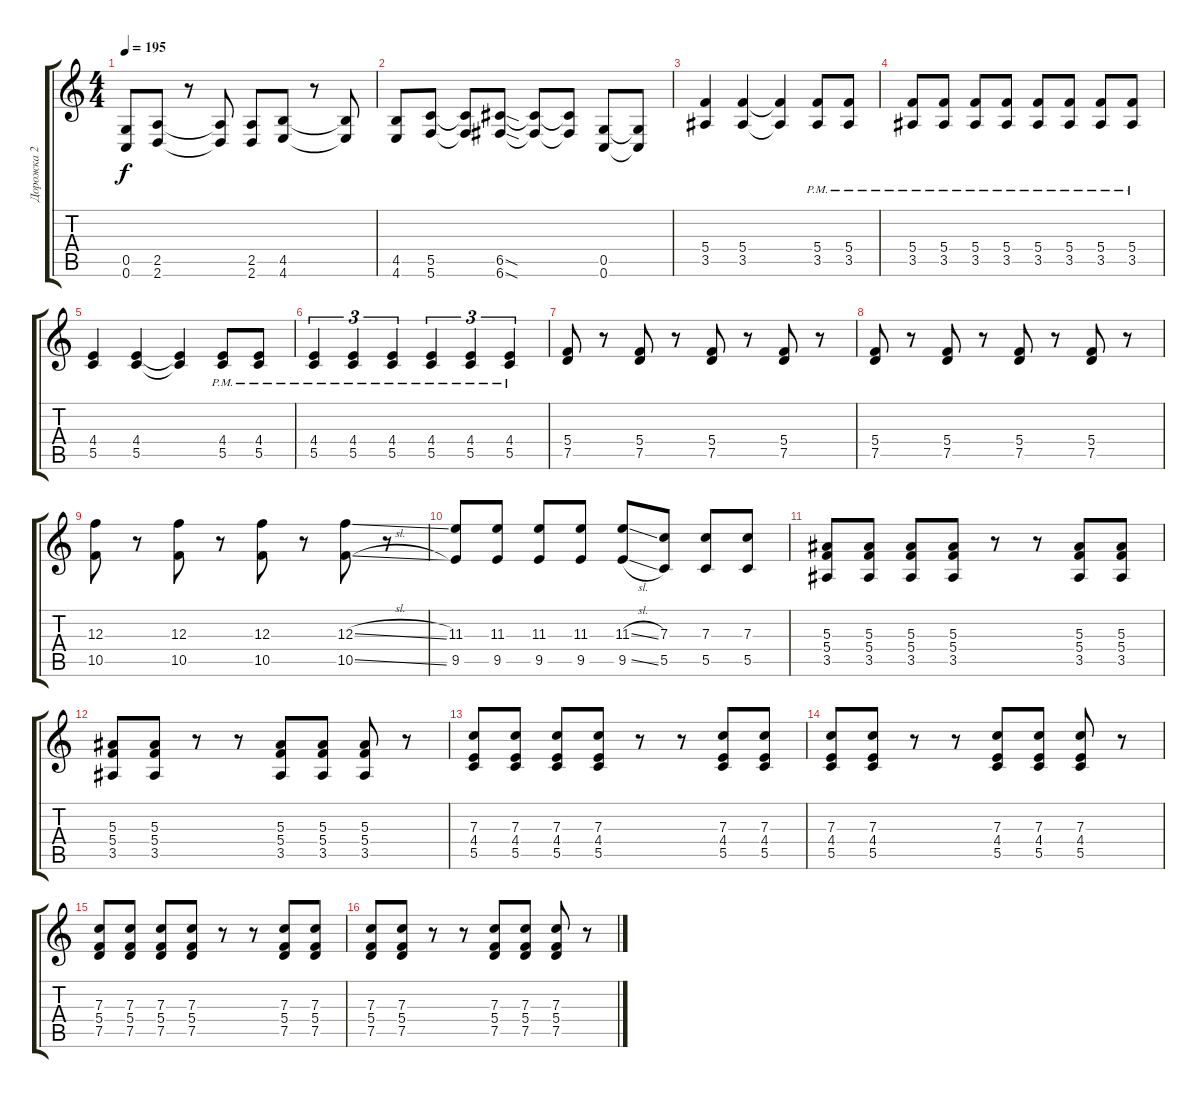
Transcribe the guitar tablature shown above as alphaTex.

\track ("Дорожка 2" "Дорожка 2") {instrument overdrivenguitar}
\staff {score tabs}
\tuning (D4 A3 F3 C3 G2 C2) {hide}
\ts (4 4)
\tempo 195
\clef g2
\ks c
(0.5 0.6).8{dy f} (2.5 2.6).8 r.8 (2.5{t} 2.6{t}).8 (2.5 2.6).8 (4.5 4.6).8 r.8 (4.5{t} 4.6{t}).8 |
(4.5 4.6).8 (5.5 5.6).8 (5.5{t} 5.6{t}).8 (6.5{sod} 6.6{sod}).8 (6.5{t} 6.6{t}).8 (6.5{t} 6.6{t}).8 (0.5 0.6).8 (0.5{t} 0.6{t}).8 |
(5.4 3.5).4 (5.4 3.5).4 (5.4{t} 3.5{t}).4 (5.4{pm} 3.5{pm}).8 (5.4{pm} 3.5{pm}).8 |
(5.4{pm} 3.5{pm}).8 (5.4{pm} 3.5{pm}).8 (5.4{pm} 3.5{pm}).8 (5.4{pm} 3.5{pm}).8 (5.4{pm} 3.5{pm}).8 (5.4{pm} 3.5{pm}).8 (5.4{pm} 3.5{pm}).8 (5.4{pm} 3.5{pm}).8 |
(4.4 5.5).4 (4.4 5.5).4 (4.4{t} 5.5{t}).4 (4.4{pm} 5.5{pm}).8 (4.4{pm} 5.5{pm}).8 |
(4.4{pm} 5.5{pm}).4{tu (3 2)} (4.4{pm} 5.5{pm}).4{tu (3 2)} (4.4{pm} 5.5{pm}).4{tu (3 2)} (4.4{pm} 5.5{pm}).4{tu (3 2)} (4.4{pm} 5.5{pm}).4{tu (3 2)} (4.4{pm} 5.5{pm}).4{tu (3 2)} |
(5.4 7.5).8 r.8 (5.4 7.5).8 r.8 (5.4 7.5).8 r.8 (5.4 7.5).8 r.8 |
(5.4 7.5).8 r.8 (5.4 7.5).8 r.8 (5.4 7.5).8 r.8 (5.4 7.5).8 r.8 |
(12.3 10.5).8 r.8 (12.3 10.5).8 r.8 (12.3 10.5).8 r.8 (12.3{sl} 10.5{sl}).8 r.8 |
(11.3 9.5).8 (11.3 9.5).8 (11.3 9.5).8 (11.3 9.5).8 (11.3{sl} 9.5{sl}).8 (7.3 5.5).8 (7.3 5.5).8 (7.3 5.5).8 |
(5.3 5.4 3.5).8 (5.3 5.4 3.5).8 (5.3 5.4 3.5).8 (5.3 5.4 3.5).8 r.8 r.8 (5.3 5.4 3.5).8 (5.3 5.4 3.5).8 |
(5.3 5.4 3.5).8 (5.3 5.4 3.5).8 r.8 r.8 (5.3 5.4 3.5).8 (5.3 5.4 3.5).8 (5.3 5.4 3.5).8 r.8 |
(7.3 4.4 5.5).8 (7.3 4.4 5.5).8 (7.3 4.4 5.5).8 (7.3 4.4 5.5).8 r.8 r.8 (7.3 4.4 5.5).8 (7.3 4.4 5.5).8 |
(7.3 4.4 5.5).8 (7.3 4.4 5.5).8 r.8 r.8 (7.3 4.4 5.5).8 (7.3 4.4 5.5).8 (7.3 4.4 5.5).8 r.8 |
(7.3 5.4 7.5).8 (7.3 5.4 7.5).8 (7.3 5.4 7.5).8 (7.3 5.4 7.5).8 r.8 r.8 (7.3 5.4 7.5).8 (7.3 5.4 7.5).8 |
(7.3 5.4 7.5).8 (7.3 5.4 7.5).8 r.8 r.8 (7.3 5.4 7.5).8 (7.3 5.4 7.5).8 (7.3 5.4 7.5).8 r.8
